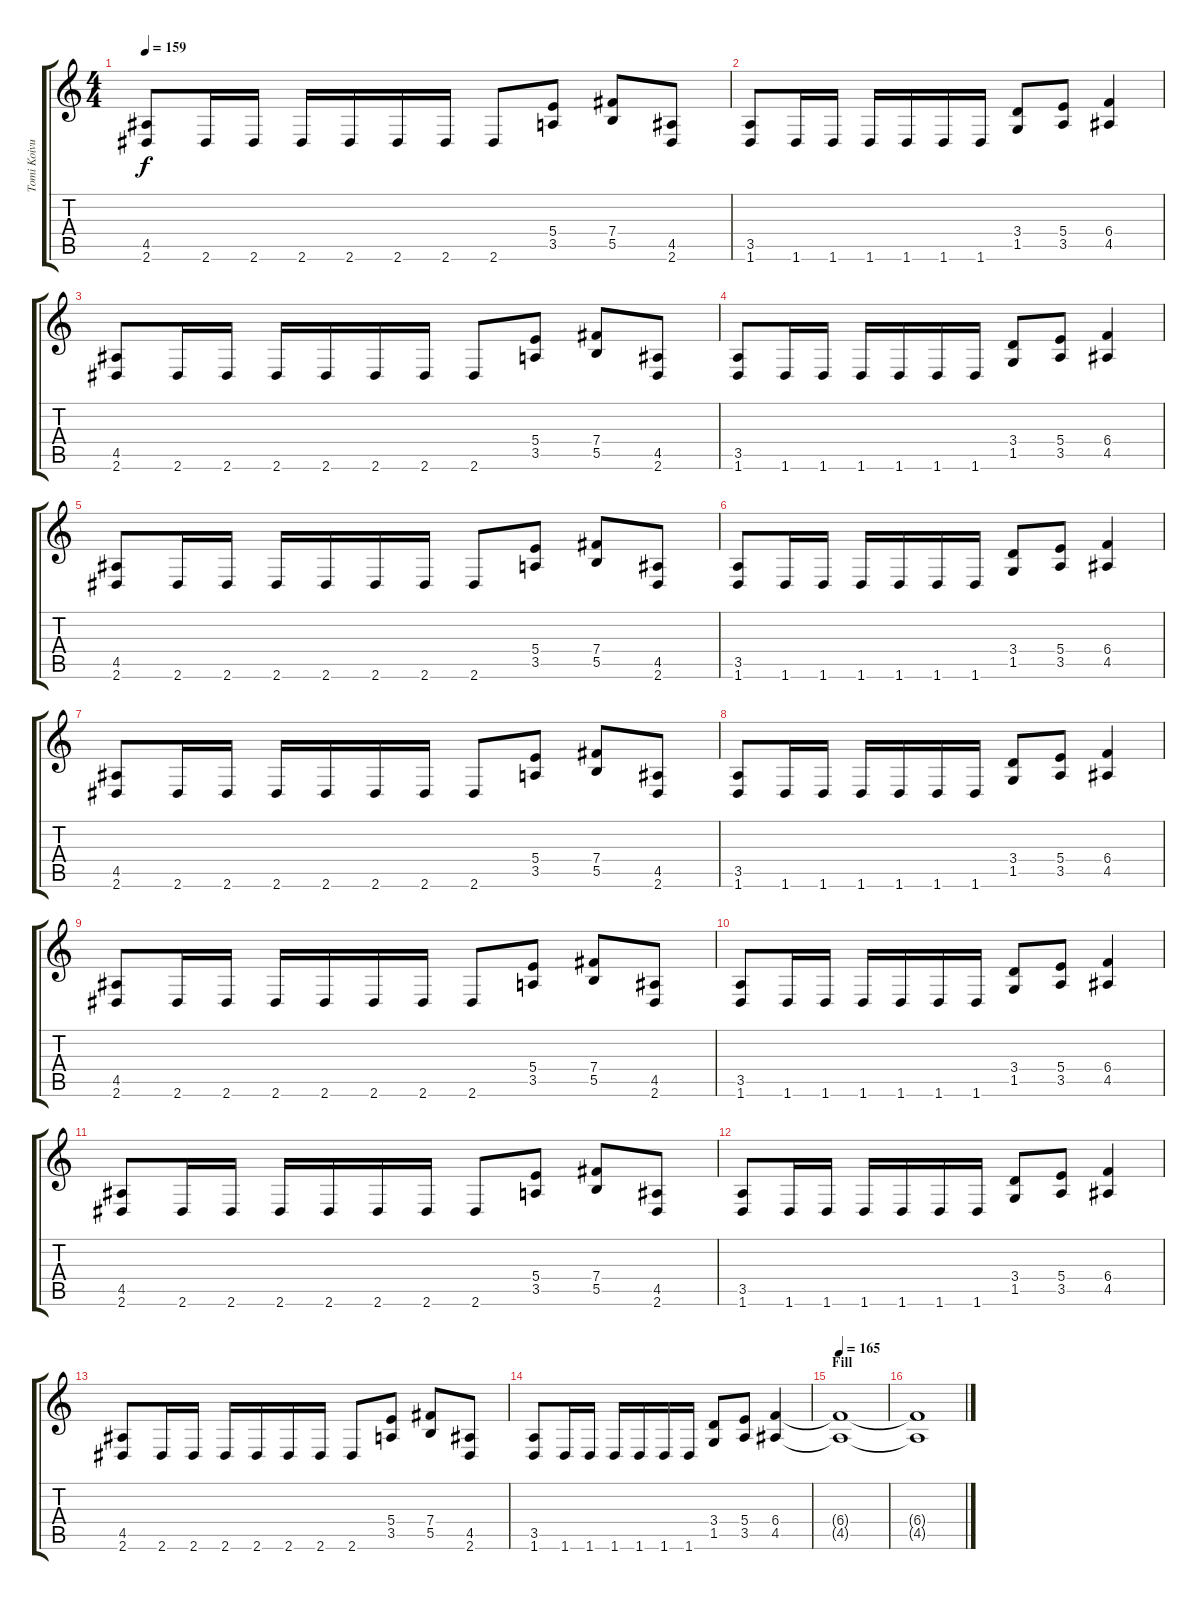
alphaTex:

\track ("Tomi Koivusaari" "Tomi Koivu") {instrument distortionguitar}
\staff {score tabs}
\tuning (Db4 Ab3 E3 B2 Gb2 Db2) {hide}
\ts (4 4)
\tempo 159
\clef g2
\ks c
(4.5 2.6).8{dy f} 2.6.16 2.6.16 2.6.16 2.6.16 2.6.16 2.6.16 2.6.8 (5.4 3.5).8 (7.4 5.5).8 (4.5 2.6).8 |
(3.5 1.6).8 1.6.16 1.6.16 1.6.16 1.6.16 1.6.16 1.6.16 (3.4 1.5).8 (5.4 3.5).8 (6.4 4.5).4 |
(4.5 2.6).8 2.6.16 2.6.16 2.6.16 2.6.16 2.6.16 2.6.16 2.6.8 (5.4 3.5).8 (7.4 5.5).8 (4.5 2.6).8 |
(3.5 1.6).8 1.6.16 1.6.16 1.6.16 1.6.16 1.6.16 1.6.16 (3.4 1.5).8 (5.4 3.5).8 (6.4 4.5).4 |
(4.5 2.6).8 2.6.16 2.6.16 2.6.16 2.6.16 2.6.16 2.6.16 2.6.8 (5.4 3.5).8 (7.4 5.5).8 (4.5 2.6).8 |
(3.5 1.6).8 1.6.16 1.6.16 1.6.16 1.6.16 1.6.16 1.6.16 (3.4 1.5).8 (5.4 3.5).8 (6.4 4.5).4 |
(4.5 2.6).8 2.6.16 2.6.16 2.6.16 2.6.16 2.6.16 2.6.16 2.6.8 (5.4 3.5).8 (7.4 5.5).8 (4.5 2.6).8 |
(3.5 1.6).8 1.6.16 1.6.16 1.6.16 1.6.16 1.6.16 1.6.16 (3.4 1.5).8 (5.4 3.5).8 (6.4 4.5).4 |
(4.5 2.6).8 2.6.16 2.6.16 2.6.16 2.6.16 2.6.16 2.6.16 2.6.8 (5.4 3.5).8 (7.4 5.5).8 (4.5 2.6).8 |
(3.5 1.6).8 1.6.16 1.6.16 1.6.16 1.6.16 1.6.16 1.6.16 (3.4 1.5).8 (5.4 3.5).8 (6.4 4.5).4 |
(4.5 2.6).8 2.6.16 2.6.16 2.6.16 2.6.16 2.6.16 2.6.16 2.6.8 (5.4 3.5).8 (7.4 5.5).8 (4.5 2.6).8 |
(3.5 1.6).8 1.6.16 1.6.16 1.6.16 1.6.16 1.6.16 1.6.16 (3.4 1.5).8 (5.4 3.5).8 (6.4 4.5).4 |
(4.5 2.6).8 2.6.16 2.6.16 2.6.16 2.6.16 2.6.16 2.6.16 2.6.8 (5.4 3.5).8 (7.4 5.5).8 (4.5 2.6).8 |
(3.5 1.6).8 1.6.16 1.6.16 1.6.16 1.6.16 1.6.16 1.6.16 (3.4 1.5).8 (5.4 3.5).8 (6.4 4.5).4 |
\section ("" "Fill")
\tempo 165
(6.4{t} 4.5{t}).1 |
(6.4{t} 4.5{t}).1
